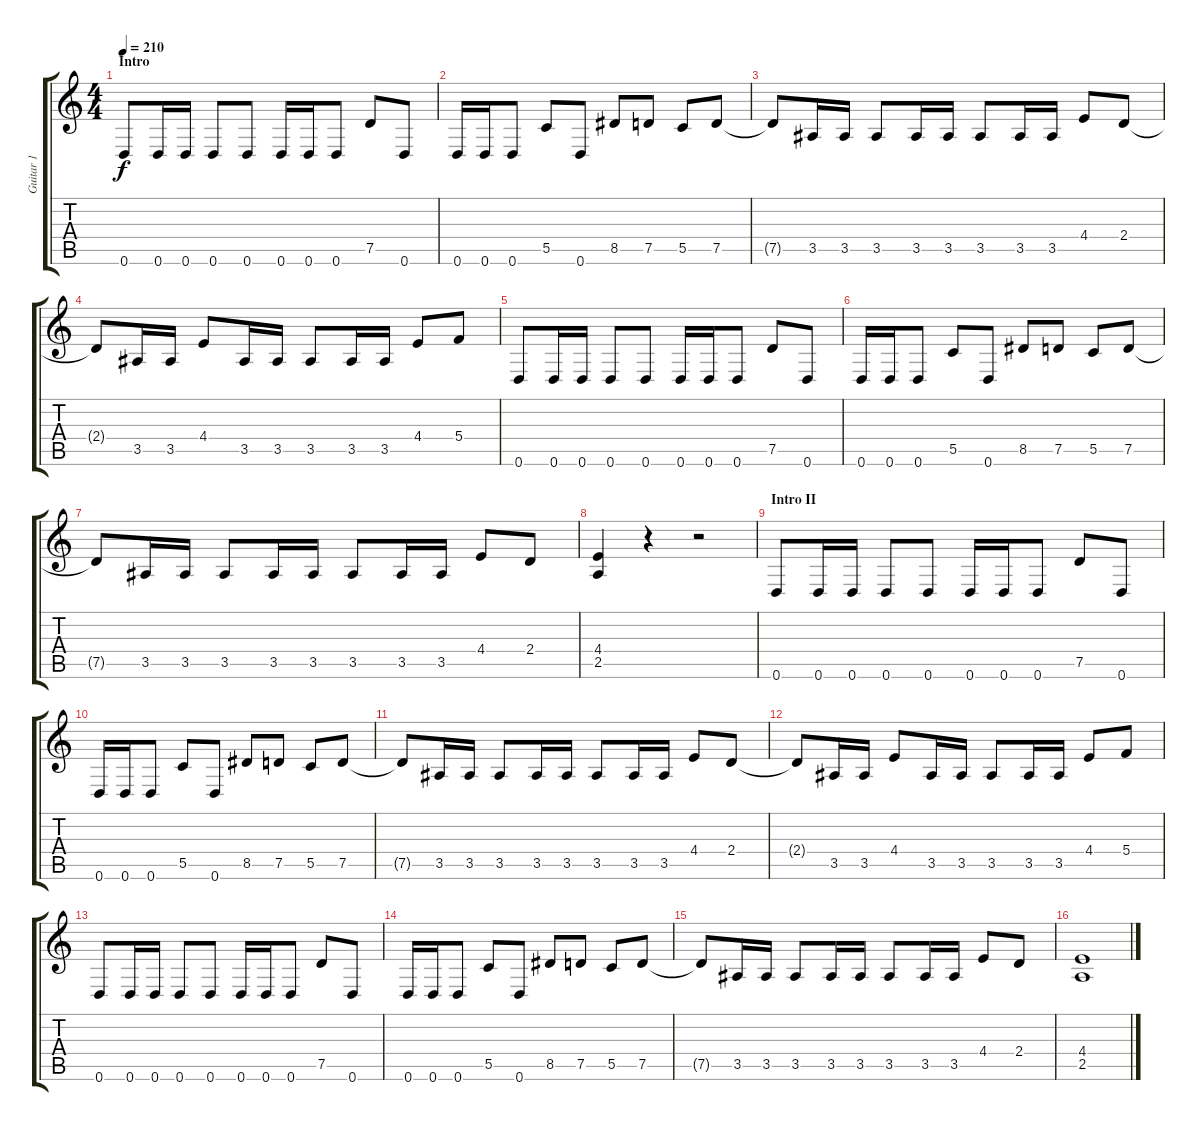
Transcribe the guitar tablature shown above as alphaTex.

\track ("Guitar 1" "Guitar 1") {instrument distortionguitar}
\staff {score tabs}
\tuning (D4 A3 F3 C3 G2 D2) {hide}
\ts (4 4)
\section ("" "Intro")
\tempo 210
\clef g2
\ks c
0.6.8{dy f instrument distortionguitar} 0.6.16 0.6.16 0.6.8 0.6.8 0.6.16 0.6.16 0.6.8 7.5.8 0.6.8 |
0.6.16 0.6.16 0.6.8 5.5.8 0.6.8 8.5.8 7.5.8 5.5.8 7.5.8 |
7.5{t}.8 3.5.16 3.5.16 3.5.8 3.5.16 3.5.16 3.5.8 3.5.16 3.5.16 4.4.8 2.4.8 |
2.4{t}.8 3.5.16 3.5.16 4.4.8 3.5.16 3.5.16 3.5.8 3.5.16 3.5.16 4.4.8 5.4.8 |
0.6.8 0.6.16 0.6.16 0.6.8 0.6.8 0.6.16 0.6.16 0.6.8 7.5.8 0.6.8 |
0.6.16 0.6.16 0.6.8 5.5.8 0.6.8 8.5.8 7.5.8 5.5.8 7.5.8 |
7.5{t}.8 3.5.16 3.5.16 3.5.8 3.5.16 3.5.16 3.5.8 3.5.16 3.5.16 4.4.8 2.4.8 |
(4.4 2.5).4 r.4 r.2 |
\section ("" "Intro II")
0.6.8 0.6.16 0.6.16 0.6.8 0.6.8 0.6.16 0.6.16 0.6.8 7.5.8 0.6.8 |
0.6.16 0.6.16 0.6.8 5.5.8 0.6.8 8.5.8 7.5.8 5.5.8 7.5.8 |
7.5{t}.8 3.5.16 3.5.16 3.5.8 3.5.16 3.5.16 3.5.8 3.5.16 3.5.16 4.4.8 2.4.8 |
2.4{t}.8 3.5.16 3.5.16 4.4.8 3.5.16 3.5.16 3.5.8 3.5.16 3.5.16 4.4.8 5.4.8 |
0.6.8 0.6.16 0.6.16 0.6.8 0.6.8 0.6.16 0.6.16 0.6.8 7.5.8 0.6.8 |
0.6.16 0.6.16 0.6.8 5.5.8 0.6.8 8.5.8 7.5.8 5.5.8 7.5.8 |
7.5{t}.8 3.5.16 3.5.16 3.5.8 3.5.16 3.5.16 3.5.8 3.5.16 3.5.16 4.4.8 2.4.8 |
(4.4 2.5).1
